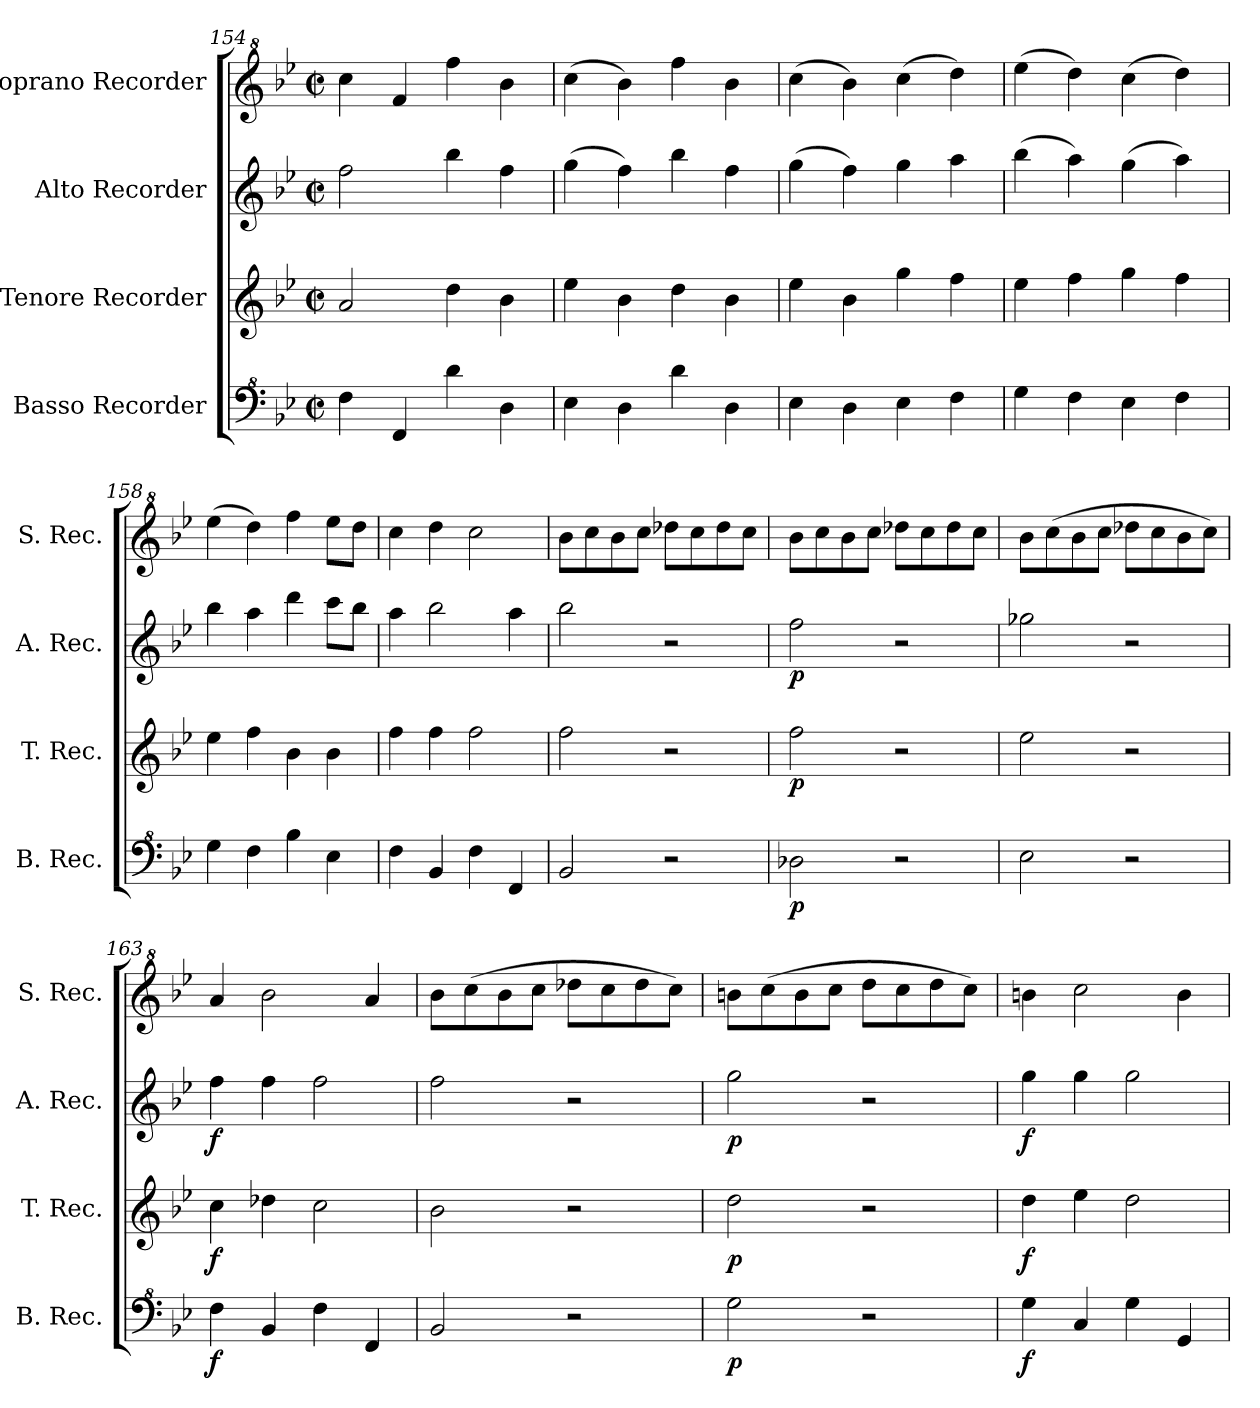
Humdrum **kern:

**kern	**dynam	**kern	**dynam	**kern	**dynam	**kern
*part4	*part4	*part3	*part3	*part2	*part2	*part1
*staff4	*staff4	*staff3	*staff3	*staff2	*staff2	*staff1
*I"Basso Recorder	*	*I"Tenore Recorder	*	*I"Alto Recorder	*	*I"Soprano Recorder
*I'B. Rec.	*	*I'T. Rec.	*	*I'A. Rec.	*	*I'S. Rec.
*clefF^4	*	*clefG2	*	*clefG2	*	*clefG^2
*k[b-e-]	*	*k[b-e-]	*	*k[b-e-]	*	*k[b-e-]
*M2/2	*	*M2/2	*	*M2/2	*	*M2/2
*met(c|)	*	*met(c|)	*	*met(c|)	*	*met(c|)
=154	=154	=154	=154	=154	=154	=154
4f\	.	2a/	.	2ff\	.	4ccc\
4F/	.	.	.	.	.	4ff/
4dd\	.	4dd\	.	4bb-\	.	4fff\
4d\	.	4b-\	.	4ff\	.	4bb-\
=155	=155	=155	=155	=155	=155	=155
4e-\	.	4ee-\	.	(4gg\	.	(4ccc\
4d\	.	4b-\	.	4ff\)	.	4bb-\)
4dd\	.	4dd\	.	4bb-\	.	4fff\
4d\	.	4b-\	.	4ff\	.	4bb-\
=156	=156	=156	=156	=156	=156	=156
4e-\	.	4ee-\	.	(4gg\	.	(4ccc\
4d\	.	4b-\	.	4ff\)	.	4bb-\)
4e-\	.	4gg\	.	4gg\	.	(4ccc\
4f\	.	4ff\	.	4aa\	.	4ddd\)
=157	=157	=157	=157	=157	=157	=157
4g\	.	4ee-\	.	(4bb-\	.	(4eee-\
4f\	.	4ff\	.	4aa\)	.	4ddd\)
4e-\	.	4gg\	.	(4gg\	.	(4ccc\
4f\	.	4ff\	.	4aa\)	.	4ddd\)
=158	=158	=158	=158	=158	=158	=158
4g\	.	4ee-\	.	4bb-\	.	(4eee-\
4f\	.	4ff\	.	4aa\	.	4ddd\)
4b-\	.	4b-\	.	4ddd\	.	4fff\
4e-\	.	4b-\	.	8ccc\L	.	8eee-\L
.	.	.	.	8bb-\J	.	8ddd\J
=159	=159	=159	=159	=159	=159	=159
4f\	.	4ff\	.	4aa\	.	4ccc\
4B-/	.	4ff\	.	2bb-\	.	4ddd\
4f\	.	2ff\	.	.	.	2ccc\
4F/	.	.	.	4aa\	.	.
=160	=160	=160	=160	=160	=160	=160
2B-/	.	2ff\	.	2bb-\	.	8bb-\L
.	.	.	.	.	.	8ccc\
.	.	.	.	.	.	8bb-\
.	.	.	.	.	.	8ccc\J
2r	.	2r	.	2r	.	8ddd-X\L
.	.	.	.	.	.	8ccc\
.	.	.	.	.	.	8ddd-\
.	.	.	.	.	.	8ccc\J
!!LO:PB:g=z
=161	=161	=161	=161	=161	=161	=161
!	!LO:DY:b	!	!LO:DY:b	!	!LO:DY:b	!
2d-X\	p	2ff\	p	2ff\	p	8bb-\L
.	.	.	.	.	.	8ccc\
.	.	.	.	.	.	8bb-\
.	.	.	.	.	.	8ccc\J
2r	.	2r	.	2r	.	8ddd-X\L
.	.	.	.	.	.	8ccc\
.	.	.	.	.	.	8ddd-\
.	.	.	.	.	.	8ccc\J
=162	=162	=162	=162	=162	=162	=162
2e-\	.	2ee-\	.	2gg-X\	.	8bb-\L
.	.	.	.	.	.	(8ccc\
.	.	.	.	.	.	8bb-\
.	.	.	.	.	.	8ccc\J
2r	.	2r	.	2r	.	8ddd-X\L
.	.	.	.	.	.	8ccc\
.	.	.	.	.	.	8bb-\
.	.	.	.	.	.	8ccc\J)
=163	=163	=163	=163	=163	=163	=163
!	!LO:DY:b	!	!LO:DY:b	!	!LO:DY:b	!
4f\	f	4cc\	f	4ff\	f	4aa/
4B-/	.	4dd-X\	.	4ff\	.	2bb-\
4f\	.	2cc\	.	2ff\	.	.
4F/	.	.	.	.	.	4aa/
=164	=164	=164	=164	=164	=164	=164
2B-/	.	2b-\	.	2ff\	.	8bb-\L
.	.	.	.	.	.	(8ccc\
.	.	.	.	.	.	8bb-\
.	.	.	.	.	.	8ccc\J
2r	.	2r	.	2r	.	8ddd-X\L
.	.	.	.	.	.	8ccc\
.	.	.	.	.	.	8ddd-\
.	.	.	.	.	.	8ccc\J)
=165	=165	=165	=165	=165	=165	=165
!	!LO:DY:b	!	!LO:DY:b	!	!LO:DY:b	!
2g\	p	2dd\	p	2gg\	p	8bbn\L
.	.	.	.	.	.	(8ccc\
.	.	.	.	.	.	8bb\
.	.	.	.	.	.	8ccc\J
2r	.	2r	.	2r	.	8ddd\L
.	.	.	.	.	.	8ccc\
.	.	.	.	.	.	8ddd\
.	.	.	.	.	.	8ccc\J)
=166	=166	=166	=166	=166	=166	=166
!	!LO:DY:b	!	!LO:DY:b	!	!LO:DY:b	!
4g\	f	4dd\	f	4gg\	f	4bbn\
4c/	.	4ee-\	.	4gg\	.	2ccc\
4g\	.	2dd\	.	2gg\	.	.
4G/	.	.	.	.	.	4bb\
=	=	=	=	=	=	=
*-	*-	*-	*-	*-	*-	*-
